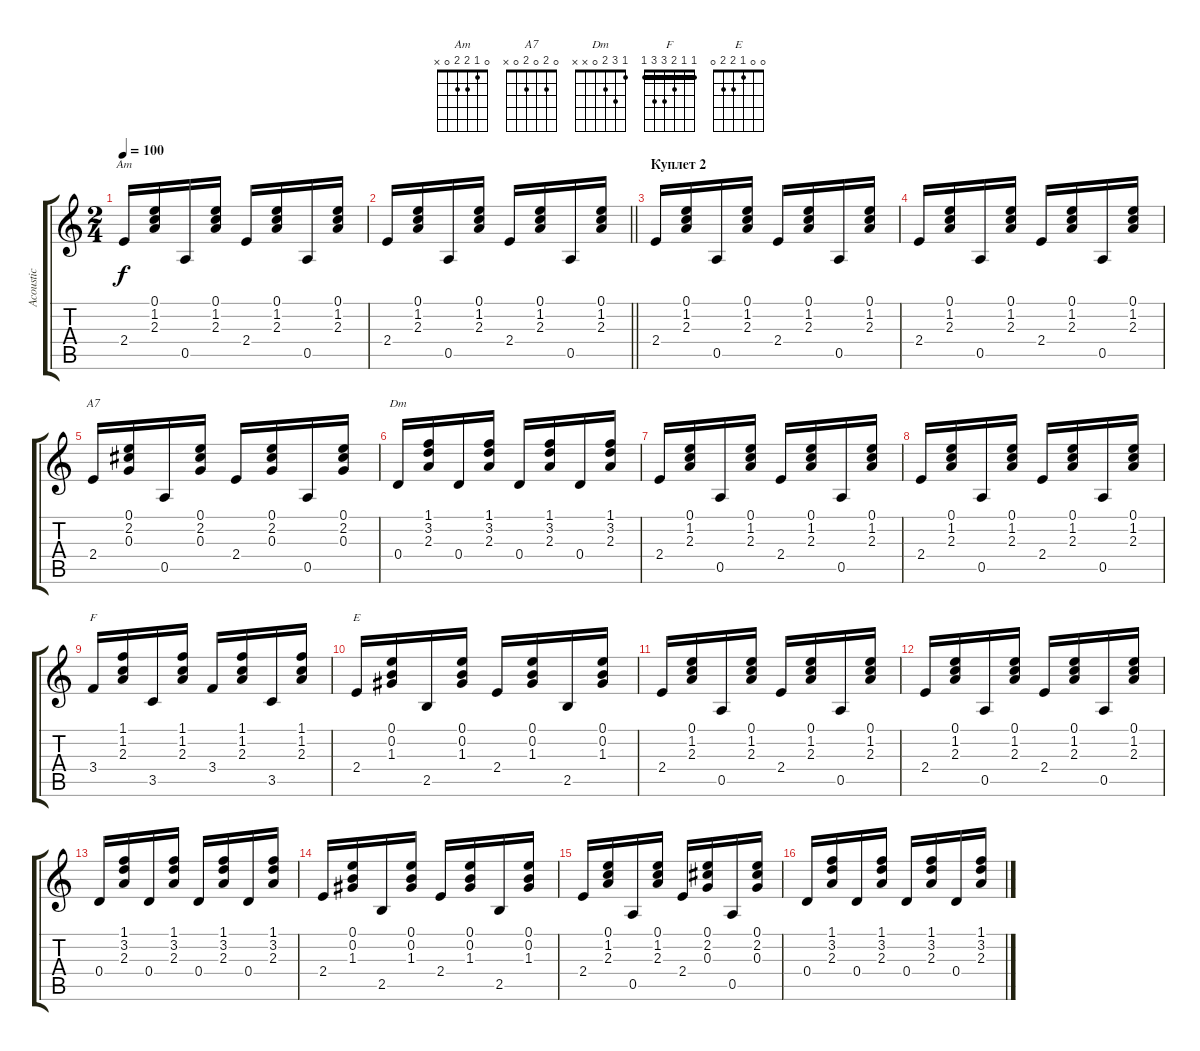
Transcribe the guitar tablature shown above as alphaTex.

\track ("Acoustic" "Acoustic") {instrument acousticguitarsteel}
\staff {score tabs}
\tuning (E4 B3 G3 D3 A2 E2) {hide}
\chord ("Am" 0 1 2 2 0 x)
\chord ("A7" 0 2 0 2 0 x)
\chord ("Dm" 1 3 2 0 x x)
\chord ("F" 1 1 2 3 3 1) {barre 1}
\chord ("E" 0 0 1 2 2 0)
\ts (2 4)
\tempo 100
\clef g2
\ks c
2.4.16{ch "Am" dy f} (0.1 1.2 2.3).16 0.5.16 (0.1 1.2 2.3).16 2.4.16 (0.1 1.2 2.3).16 0.5.16 (0.1 1.2 2.3).16 |
\barLineRight lightlight
2.4.16 (0.1 1.2 2.3).16 0.5.16 (0.1 1.2 2.3).16 2.4.16 (0.1 1.2 2.3).16 0.5.16 (0.1 1.2 2.3).16 |
\section ("" "Куплет 2")
2.4.16 (0.1 1.2 2.3).16 0.5.16 (0.1 1.2 2.3).16 2.4.16 (0.1 1.2 2.3).16 0.5.16 (0.1 1.2 2.3).16 |
2.4.16 (0.1 1.2 2.3).16 0.5.16 (0.1 1.2 2.3).16 2.4.16 (0.1 1.2 2.3).16 0.5.16 (0.1 1.2 2.3).16 |
2.4.16{ch "A7"} (0.1 2.2 0.3).16 0.5.16 (0.1 2.2 0.3).16 2.4.16 (0.1 2.2 0.3).16 0.5.16 (0.1 2.2 0.3).16 |
0.4.16{ch "Dm"} (1.1 3.2 2.3).16 0.4.16 (1.1 3.2 2.3).16 0.4.16 (1.1 3.2 2.3).16 0.4.16 (1.1 3.2 2.3).16 |
2.4.16 (0.1 1.2 2.3).16 0.5.16 (0.1 1.2 2.3).16 2.4.16 (0.1 1.2 2.3).16 0.5.16 (0.1 1.2 2.3).16 |
2.4.16 (0.1 1.2 2.3).16 0.5.16 (0.1 1.2 2.3).16 2.4.16 (0.1 1.2 2.3).16 0.5.16 (0.1 1.2 2.3).16 |
3.4.16{ch "F"} (1.1 1.2 2.3).16 3.5.16 (1.1 1.2 2.3).16 3.4.16 (1.1 1.2 2.3).16 3.5.16 (1.1 1.2 2.3).16 |
2.4.16{ch "E"} (0.1 0.2 1.3).16 2.5.16 (0.1 0.2 1.3).16 2.4.16 (0.1 0.2 1.3).16 2.5.16 (0.1 0.2 1.3).16 |
2.4.16 (0.1 1.2 2.3).16 0.5.16 (0.1 1.2 2.3).16 2.4.16 (0.1 1.2 2.3).16 0.5.16 (0.1 1.2 2.3).16 |
2.4.16 (0.1 1.2 2.3).16 0.5.16 (0.1 1.2 2.3).16 2.4.16 (0.1 1.2 2.3).16 0.5.16 (0.1 1.2 2.3).16 |
0.4.16 (1.1 3.2 2.3).16 0.4.16 (1.1 3.2 2.3).16 0.4.16 (1.1 3.2 2.3).16 0.4.16 (1.1 3.2 2.3).16 |
2.4.16 (0.1 0.2 1.3).16 2.5.16 (0.1 0.2 1.3).16 2.4.16 (0.1 0.2 1.3).16 2.5.16 (0.1 0.2 1.3).16 |
2.4.16 (0.1 1.2 2.3).16 0.5.16 (0.1 1.2 2.3).16 2.4.16 (0.1 2.2 0.3).16 0.5.16 (0.1 2.2 0.3).16 |
0.4.16 (1.1 3.2 2.3).16 0.4.16 (1.1 3.2 2.3).16 0.4.16 (1.1 3.2 2.3).16 0.4.16 (1.1 3.2 2.3).16
